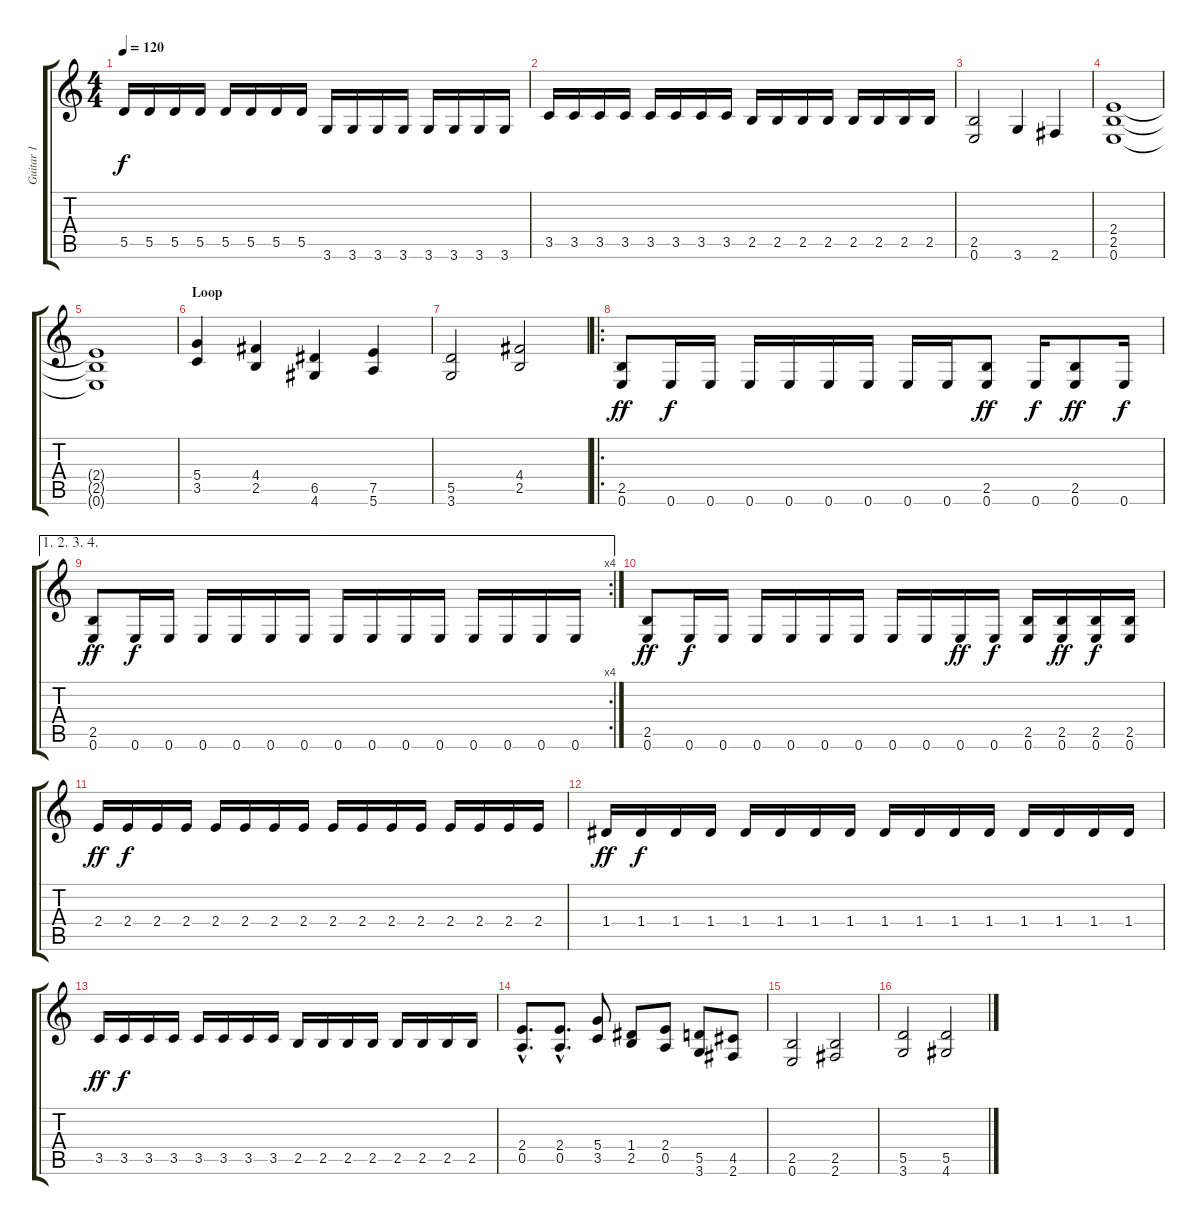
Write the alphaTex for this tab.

\track ("Guitar 1" "Guitar 1") {instrument distortionguitar}
\staff {score tabs}
\tuning (E4 B3 G3 D3 A2 E2) {hide}
\ts (4 4)
\tempo 120
\clef g2
\ks c
5.5.16{dy f} 5.5.16 5.5.16 5.5.16 5.5.16 5.5.16 5.5.16 5.5.16 3.6.16 3.6.16 3.6.16 3.6.16 3.6.16 3.6.16 3.6.16 3.6.16 |
3.5.16 3.5.16 3.5.16 3.5.16 3.5.16 3.5.16 3.5.16 3.5.16 2.5.16 2.5.16 2.5.16 2.5.16 2.5.16 2.5.16 2.5.16 2.5.16 |
(2.5 0.6).2 3.6.4 2.6.4 |
(2.4 2.5 0.6).1 |
(2.4{t} 2.5{t} 0.6{t}).1 |
\section ("" "Loop")
(5.4 3.5).4 (4.4 2.5).4 (6.5 4.6).4 (7.5 5.6).4 |
(5.5 3.6).2 (4.4 2.5).2 |
\ro
(2.5 0.6).8{dy ff} 0.6.16{dy f} 0.6.16 0.6.16 0.6.16 0.6.16 0.6.16 0.6.16 0.6.16 (2.5 0.6).8{dy ff} 0.6.16{dy f} (2.5 0.6).8{dy ff} 0.6.16{dy f} |
\ae (1 2 3 4)
\rc 4
(2.5 0.6).8{dy ff} 0.6.16{dy f} 0.6.16 0.6.16 0.6.16 0.6.16 0.6.16 0.6.16 0.6.16 0.6.16 0.6.16 0.6.16 0.6.16 0.6.16 0.6.16 |
(2.5 0.6).8{dy ff} 0.6.16{dy f} 0.6.16 0.6.16 0.6.16 0.6.16 0.6.16 0.6.16 0.6.16 0.6.16{dy ff} 0.6.16{dy f} (2.5 0.6).16 (2.5 0.6).16{dy ff} (2.5 0.6).16{dy f} (2.5 0.6).16 |
2.4.16{dy ff} 2.4.16{dy f} 2.4.16 2.4.16 2.4.16 2.4.16 2.4.16 2.4.16 2.4.16 2.4.16 2.4.16 2.4.16 2.4.16 2.4.16 2.4.16 2.4.16 |
1.4.16{dy ff} 1.4.16{dy f} 1.4.16 1.4.16 1.4.16 1.4.16 1.4.16 1.4.16 1.4.16 1.4.16 1.4.16 1.4.16 1.4.16 1.4.16 1.4.16 1.4.16 |
3.5.16{dy ff} 3.5.16{dy f} 3.5.16 3.5.16 3.5.16 3.5.16 3.5.16 3.5.16 2.5.16 2.5.16 2.5.16 2.5.16 2.5.16 2.5.16 2.5.16 2.5.16 |
(2.4{hac} 0.5{hac}).8{d} (2.4{hac} 0.5{hac}).8{d} (5.4 3.5).8 (1.4 2.5).8 (2.4 0.5).8 (5.5 3.6).8 (4.5 2.6).8 |
(2.5 0.6).2 (2.5 2.6).2 |
(5.5 3.6).2 (5.5 4.6).2
